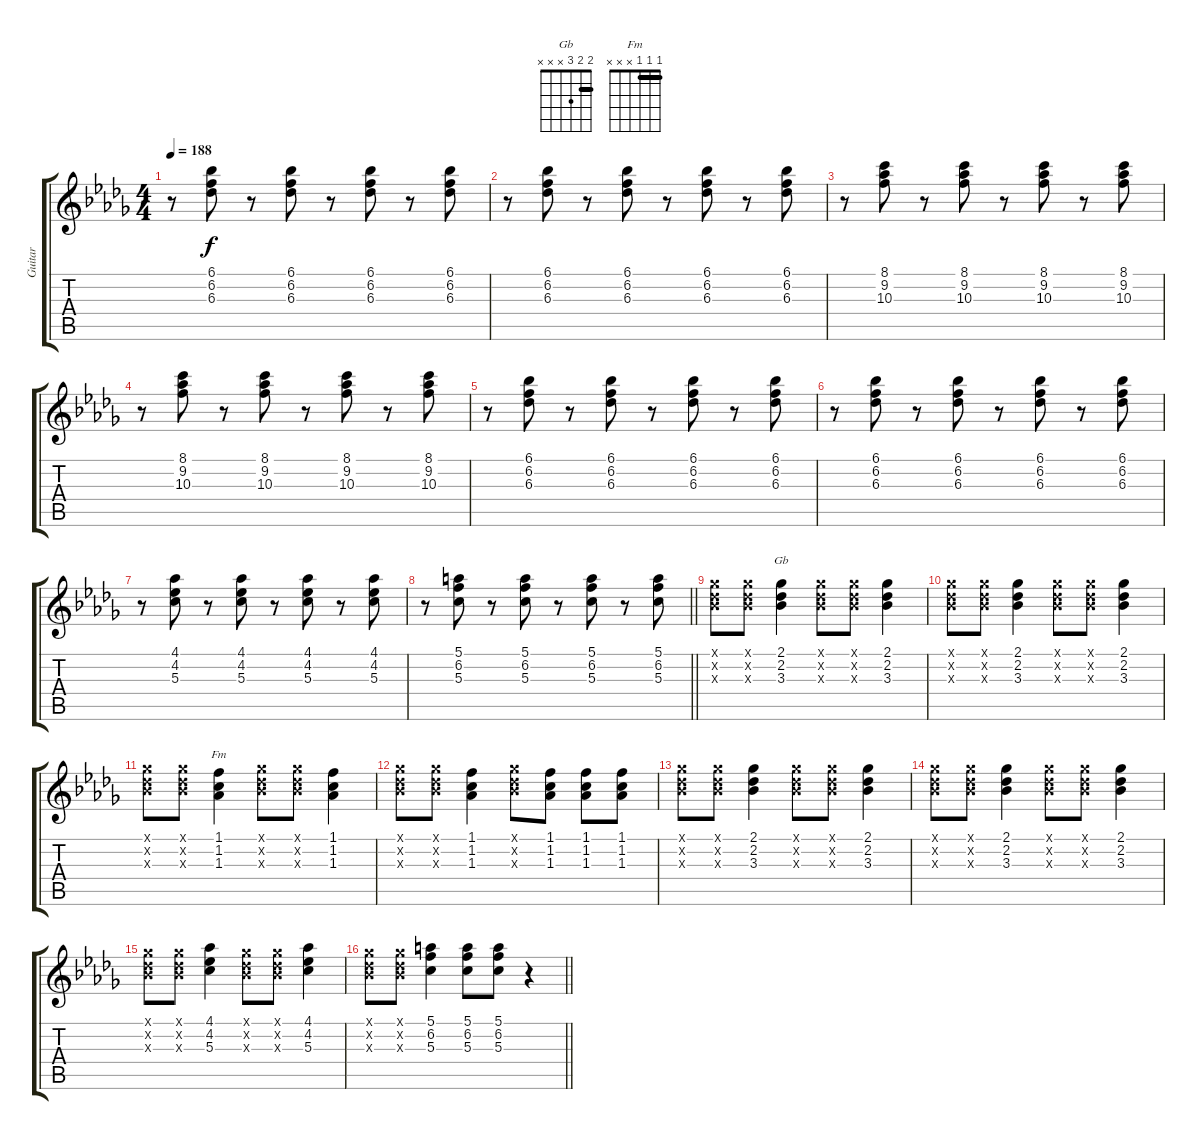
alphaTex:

\track ("Guitar" "Guitar") {instrument overdrivenguitar}
\staff {score tabs}
\tuning (E4 B3 G3 D3 A2 E2) {hide}
\chord ("Gb" 2 2 3 x x x) {barre 2}
\chord ("Fm" 1 1 1 x x x) {barre 1}
\ts (4 4)
\tempo 188
\clef g2
\ks bbminor
r.8{dy f} (6.1 6.2 6.3).8 r.8 (6.1 6.2 6.3).8 r.8 (6.1 6.2 6.3).8 r.8 (6.1 6.2 6.3).8 |
r.8 (6.1 6.2 6.3).8 r.8 (6.1 6.2 6.3).8 r.8 (6.1 6.2 6.3).8 r.8 (6.1 6.2 6.3).8 |
r.8 (8.1 9.2 10.3).8 r.8 (8.1 9.2 10.3).8 r.8 (8.1 9.2 10.3).8 r.8 (8.1 9.2 10.3).8 |
r.8 (8.1 9.2 10.3).8 r.8 (8.1 9.2 10.3).8 r.8 (8.1 9.2 10.3).8 r.8 (8.1 9.2 10.3).8 |
r.8 (6.1 6.2 6.3).8 r.8 (6.1 6.2 6.3).8 r.8 (6.1 6.2 6.3).8 r.8 (6.1 6.2 6.3).8 |
r.8 (6.1 6.2 6.3).8 r.8 (6.1 6.2 6.3).8 r.8 (6.1 6.2 6.3).8 r.8 (6.1 6.2 6.3).8 |
r.8 (4.1 4.2 5.3).8 r.8 (4.1 4.2 5.3).8 r.8 (4.1 4.2 5.3).8 r.8 (4.1 4.2 5.3).8 |
\barLineRight lightlight
r.8 (5.1 6.2 5.3).8 r.8 (5.1 6.2 5.3).8 r.8 (5.1 6.2 5.3).8 r.8 (5.1 6.2 5.3).8 |
(2.1{x} 2.2{x} 3.3{x}).8 (2.1{x} 2.2{x} 3.3{x}).8 (2.1 2.2 3.3).4{ch "Gb"} (2.1{x} 2.2{x} 3.3{x}).8 (2.1{x} 2.2{x} 3.3{x}).8 (2.1 2.2 3.3).4 |
(2.1{x} 2.2{x} 3.3{x}).8 (2.1{x} 2.2{x} 3.3{x}).8 (2.1 2.2 3.3).4 (2.1{x} 2.2{x} 3.3{x}).8 (2.1{x} 2.2{x} 3.3{x}).8 (2.1 2.2 3.3).4 |
(2.1{x} 2.2{x} 3.3{x}).8 (2.1{x} 2.2{x} 3.3{x}).8 (1.1 1.2 1.3).4{ch "Fm"} (2.1{x} 2.2{x} 3.3{x}).8 (2.1{x} 2.2{x} 3.3{x}).8 (1.1 1.2 1.3).4 |
(2.1{x} 2.2{x} 3.3{x}).8 (2.1{x} 2.2{x} 3.3{x}).8 (1.1 1.2 1.3).4 (2.1{x} 2.2{x} 3.3{x}).8 (1.1 1.2 1.3).8 (1.1 1.2 1.3).8 (1.1 1.2 1.3).8 |
(2.1{x} 2.2{x} 3.3{x}).8 (2.1{x} 2.2{x} 3.3{x}).8 (2.1 2.2 3.3).4 (2.1{x} 2.2{x} 3.3{x}).8 (2.1{x} 2.2{x} 3.3{x}).8 (2.1 2.2 3.3).4 |
(2.1{x} 2.2{x} 3.3{x}).8 (2.1{x} 2.2{x} 3.3{x}).8 (2.1 2.2 3.3).4 (2.1{x} 2.2{x} 3.3{x}).8 (2.1{x} 2.2{x} 3.3{x}).8 (2.1 2.2 3.3).4 |
(2.1{x} 2.2{x} 3.3{x}).8 (2.1{x} 2.2{x} 3.3{x}).8 (4.1 4.2 5.3).4 (2.1{x} 2.2{x} 3.3{x}).8 (2.1{x} 2.2{x} 3.3{x}).8 (4.1 4.2 5.3).4 |
\barLineRight lightlight
(2.1{x} 2.2{x} 3.3{x}).8 (2.1{x} 2.2{x} 3.3{x}).8 (5.1 6.2 5.3).4 (5.1 6.2 5.3).8 (5.1 6.2 5.3).8 r.4
